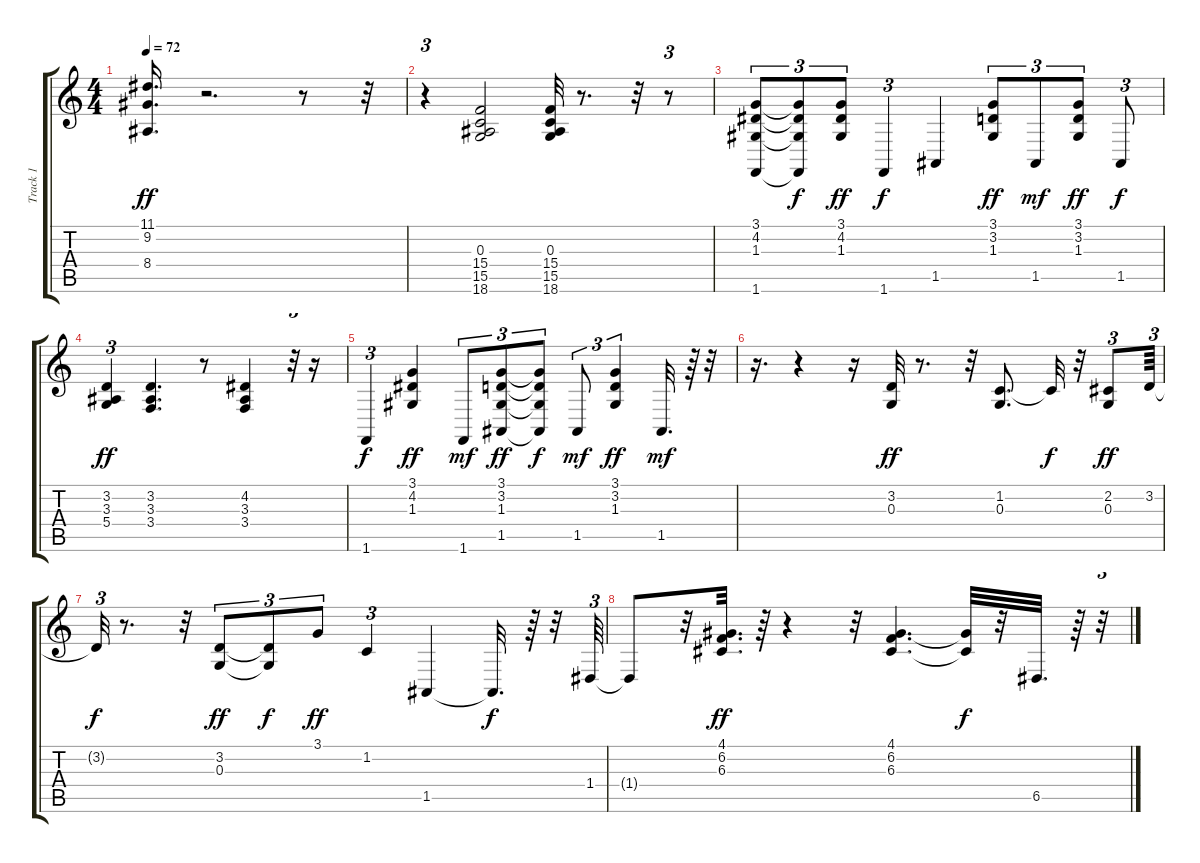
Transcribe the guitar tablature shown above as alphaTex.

\track ("Track 1" "Track 1") {instrument acousticgrandpiano}
\staff {score tabs}
\tuning (E4 B3 G3 D3 A2 E2) {hide}
\ts (4 4)
\tempo 72
\clef g2
\ks c
(11.1 9.2 8.4).16{d dy ff} r.2{d} r.8 r.32 |
r.4{tu (3 2)} (0.3 15.4 15.5 18.6).2 (0.3 15.4 15.5 18.6).32 r.8{d} r.32 r.8{tu (3 2)} |
(3.1 4.2 1.3 1.6).8{tu (3 2)} (3.1{t} 4.2{t} 1.3{t} 1.6{t}).8{tu (3 2) dy f} (3.1 4.2 1.3).8{tu (3 2) dy ff} 1.6.4{tu (3 2) dy f} 1.5.4 (3.1 3.2 1.3).8{tu (3 2) dy ff} 1.5.8{tu (3 2) dy mf} (3.1 3.2 1.3).8{tu (3 2) dy ff} 1.5.8{tu (3 2) dy f} |
(3.2 3.3 5.4).4{tu (3 2) dy ff} (3.2 3.3 3.4).4{d} r.8 (4.2 3.3 3.4).4 r.32{tu (3 2)} r.16 |
1.6.4{tu (3 2) dy f} (3.1 4.2 1.3).4{dy ff} 1.6.8{tu (3 2) dy mf} (3.1 3.2 1.3 1.5).8{tu (3 2) dy ff} (3.1{t} 3.2{t} 1.3{t} 1.5{t}).8{tu (3 2) dy f} 1.5.8{tu (3 2) dy mf} (3.1 3.2 1.3).4{tu (3 2) dy ff} 1.5.32{d dy mf} r.64 r.32 |
r.16{d} r.4 r.16 (3.2 0.3).32{dy ff} r.8{d} r.32 (1.2 0.3).8{d} 1.2{t}.32{dy f} r.32 (2.2 0.3).8{tu (3 2) dy ff} 3.2.64{tu (3 2)} |
3.2{t}.32{tu (3 2) dy f} r.8{d} r.32 (3.2 0.3).8{tu (3 2) dy ff} (3.2{t} 0.3{t}).8{tu (3 2) dy f} 3.1.8{tu (3 2) dy ff} 1.2.4{tu (3 2)} 1.5.4 1.5{t}.32{d dy f} r.64 r.32 1.4.64{tu (3 2)} |
1.4{t}.8 r.32 (4.1 6.2 6.3).32{d dy ff} r.64 r.4 r.32 (4.1 6.2 6.3).4{d} (4.1{t} 6.3{t}).32{dy f} r.32 6.5.32{d} r.64 r.32{tu (3 2)}
